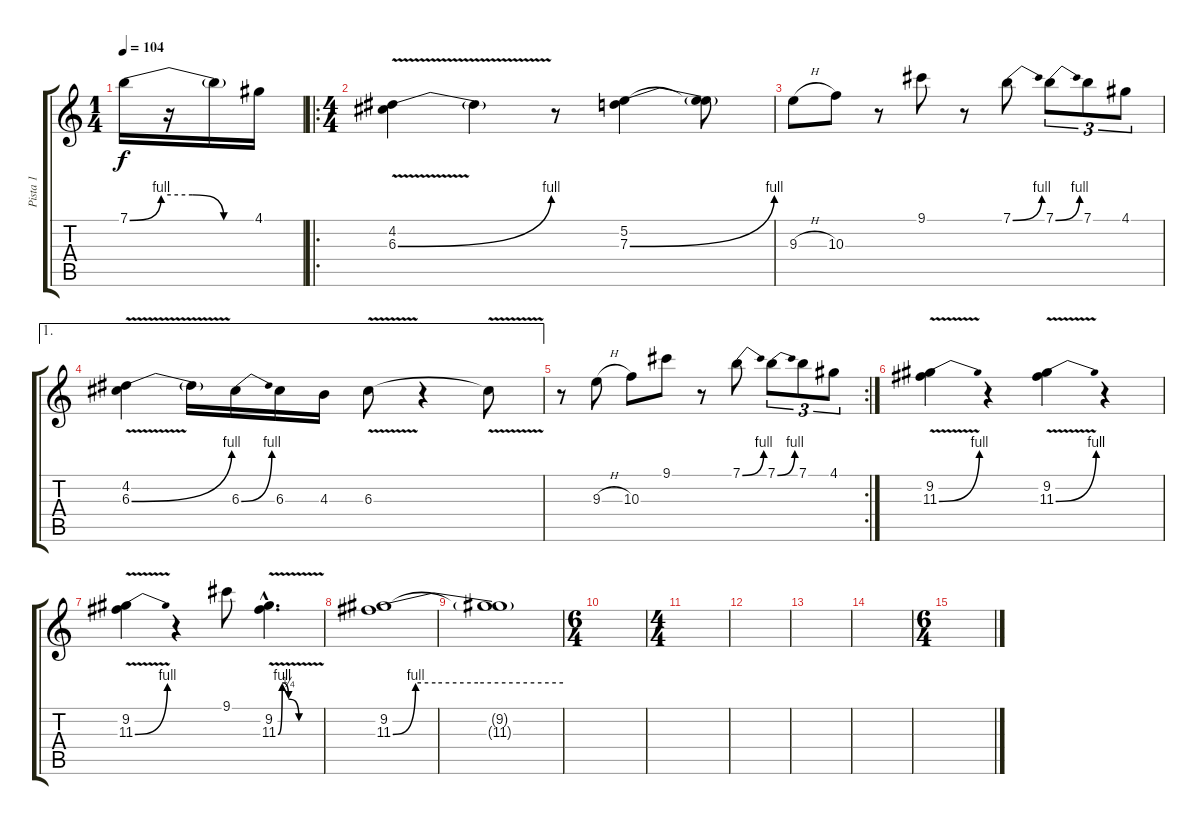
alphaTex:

\track ("Pista 1" "Pista 1") {instrument overdrivenguitar}
\staff {score tabs}
\tuning (E4 B3 G3 D3 A2 E2) {hide}
\ts (1 4)
\tempo 104
\clef g2
\ks c
7.1{be (custom 0 0 15 4 30 4 45 0 60 0)}.16{dy f instrument overdrivenguitar} r.16 7.1{t}.16 4.1.16 |
\ro
\ts (4 4)
(4.2 6.3{be (bend 0 0 60 4) v}).4 6.3{t}.4 r.8 (5.2 7.3{be (bend 0 0 60 4)}).4 (5.2{t} 7.3{t}).8 |
9.3{h}.8 10.3.8 r.8 9.1.8 r.8 7.1{be (bend 0 0 60 4)}.8 7.1{be (bend 0 0 60 4)}.8{tu (3 2)} 7.1.8{tu (3 2)} 4.1.8{tu (3 2)} |
\ae 1
(4.2 6.3{be (bend 0 0 60 4) v}).4 6.3{t}.16 6.3{be (bend 0 0 60 4)}.16 6.3.16 4.3.16 6.3{v}.8 r.4 6.3{t}.8 |
\rc 2
r.8 9.3{h}.8 10.3.8 9.1.8 r.8 7.1{be (bend 0 0 60 4)}.8 7.1{be (bend 0 0 60 4)}.8{tu (3 2)} 7.1.8{tu (3 2)} 4.1.8{tu (3 2)} |
(9.2 11.3{be (bend 0 0 60 4) v}).4 r.4 (9.2 11.3{be (bend 0 0 60 4) v}).4 r.4 |
(9.2 11.3{be (bend 0 0 60 4) v}).4 r.4 9.1.8 (9.2{hac} 11.3{be (custom 0 0 6 4 15 1 30 0 60 0) v hac}).4{d} |
(9.2 11.3{be (custom 0 0 8 4 15 4 30 4 60 4)}).1 |
(9.2{t} 11.3{t}).1 |
\ts (6 4)
|
\ts (4 4)
|
|
|
|
\ts (6 4)
